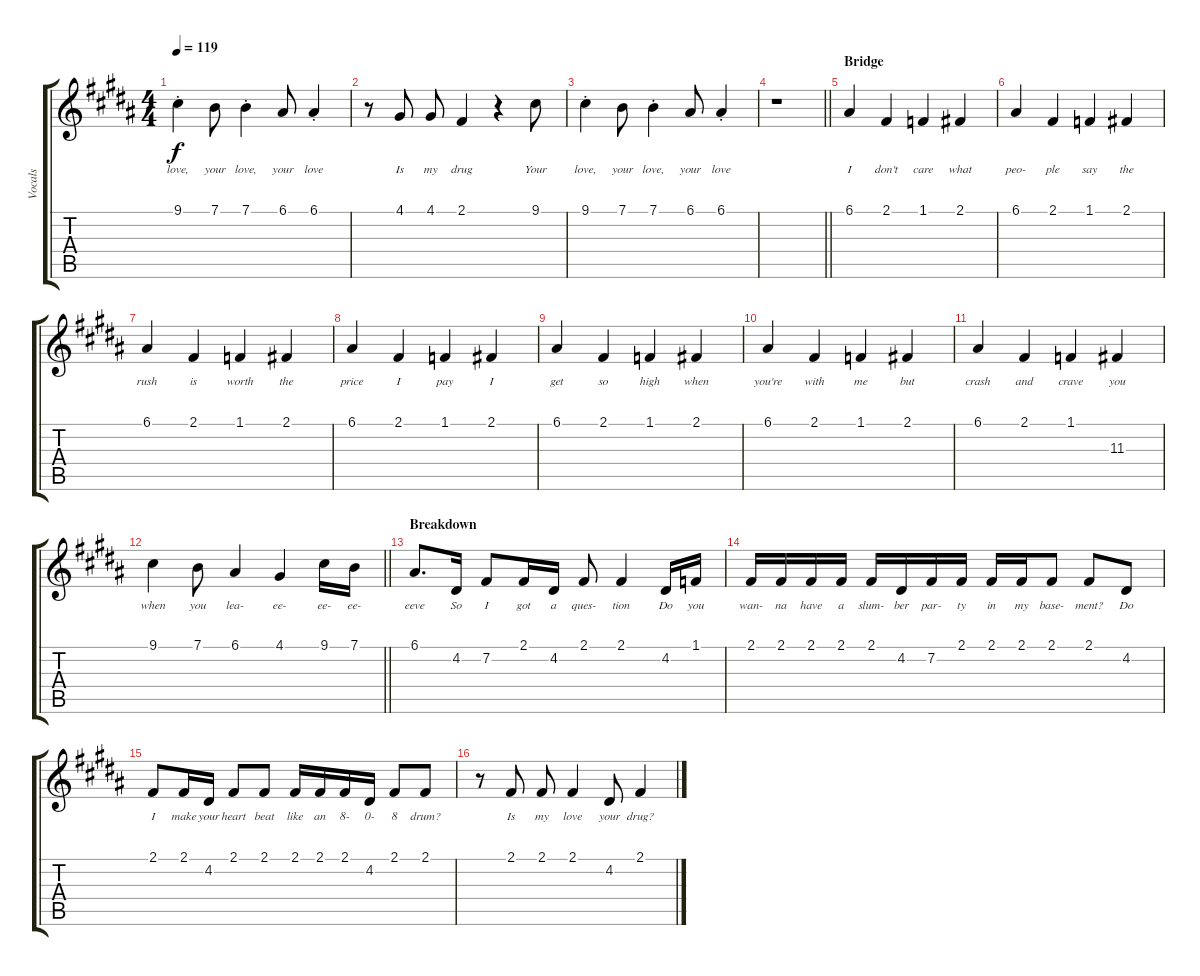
\track ("Vocals" "Vocals") {instrument baritonesax}
\staff {score tabs}
\tuning (E4 B3 G3 D3 A2 E2) {hide}
\ts (4 4)
\tempo 119
\clef g2
\ks b
9.1{st}.4{lyrics (0 "love,") lyrics (1 "") lyrics (2 "") lyrics (3 "") lyrics (4 "") dy f} 7.1.8{lyrics (0 "your") lyrics (1 "") lyrics (2 "") lyrics (3 "") lyrics (4 "")} 7.1{st}.4{lyrics (0 "love,") lyrics (1 "") lyrics (2 "") lyrics (3 "") lyrics (4 "")} 6.1.8{lyrics (0 "your") lyrics (1 "") lyrics (2 "") lyrics (3 "") lyrics (4 "")} 6.1{st}.4{lyrics (0 "love") lyrics (1 "") lyrics (2 "") lyrics (3 "") lyrics (4 "")} |
r.8 4.1.8{lyrics (0 "Is") lyrics (1 "") lyrics (2 "") lyrics (3 "") lyrics (4 "")} 4.1.8{lyrics (0 "my") lyrics (1 "") lyrics (2 "") lyrics (3 "") lyrics (4 "")} 2.1.4{lyrics (0 "drug") lyrics (1 "") lyrics (2 "") lyrics (3 "") lyrics (4 "")} r.4 9.1.8{lyrics (0 "Your") lyrics (1 "") lyrics (2 "") lyrics (3 "") lyrics (4 "")} |
9.1{st}.4{lyrics (0 "love,") lyrics (1 "") lyrics (2 "") lyrics (3 "") lyrics (4 "")} 7.1.8{lyrics (0 "your") lyrics (1 "") lyrics (2 "") lyrics (3 "") lyrics (4 "")} 7.1{st}.4{lyrics (0 "love,") lyrics (1 "") lyrics (2 "") lyrics (3 "") lyrics (4 "")} 6.1.8{lyrics (0 "your") lyrics (1 "") lyrics (2 "") lyrics (3 "") lyrics (4 "")} 6.1{st}.4{lyrics (0 "love") lyrics (1 "") lyrics (2 "") lyrics (3 "") lyrics (4 "")} |
\barLineRight lightlight
r.1 |
\section ("" "Bridge")
6.1.4{lyrics (0 "I") lyrics (1 "") lyrics (2 "") lyrics (3 "") lyrics (4 "")} 2.1.4{lyrics (0 "don't") lyrics (1 "") lyrics (2 "") lyrics (3 "") lyrics (4 "")} 1.1.4{lyrics (0 "care") lyrics (1 "") lyrics (2 "") lyrics (3 "") lyrics (4 "")} 2.1.4{lyrics (0 "what") lyrics (1 "") lyrics (2 "") lyrics (3 "") lyrics (4 "")} |
6.1.4{lyrics (0 "peo-") lyrics (1 "") lyrics (2 "") lyrics (3 "") lyrics (4 "")} 2.1.4{lyrics (0 "ple") lyrics (1 "") lyrics (2 "") lyrics (3 "") lyrics (4 "")} 1.1.4{lyrics (0 "say") lyrics (1 "") lyrics (2 "") lyrics (3 "") lyrics (4 "")} 2.1.4{lyrics (0 "the") lyrics (1 "") lyrics (2 "") lyrics (3 "") lyrics (4 "")} |
6.1.4{lyrics (0 "rush") lyrics (1 "") lyrics (2 "") lyrics (3 "") lyrics (4 "")} 2.1.4{lyrics (0 "is") lyrics (1 "") lyrics (2 "") lyrics (3 "") lyrics (4 "")} 1.1.4{lyrics (0 "worth") lyrics (1 "") lyrics (2 "") lyrics (3 "") lyrics (4 "")} 2.1.4{lyrics (0 "the") lyrics (1 "") lyrics (2 "") lyrics (3 "") lyrics (4 "")} |
6.1.4{lyrics (0 "price") lyrics (1 "") lyrics (2 "") lyrics (3 "") lyrics (4 "")} 2.1.4{lyrics (0 "I") lyrics (1 "") lyrics (2 "") lyrics (3 "") lyrics (4 "")} 1.1.4{lyrics (0 "pay") lyrics (1 "") lyrics (2 "") lyrics (3 "") lyrics (4 "")} 2.1.4{lyrics (0 "I") lyrics (1 "") lyrics (2 "") lyrics (3 "") lyrics (4 "")} |
6.1.4{lyrics (0 "get") lyrics (1 "") lyrics (2 "") lyrics (3 "") lyrics (4 "")} 2.1.4{lyrics (0 "so") lyrics (1 "") lyrics (2 "") lyrics (3 "") lyrics (4 "")} 1.1.4{lyrics (0 "high") lyrics (1 "") lyrics (2 "") lyrics (3 "") lyrics (4 "")} 2.1.4{lyrics (0 "when") lyrics (1 "") lyrics (2 "") lyrics (3 "") lyrics (4 "")} |
6.1.4{lyrics (0 "you're") lyrics (1 "") lyrics (2 "") lyrics (3 "") lyrics (4 "")} 2.1.4{lyrics (0 "with") lyrics (1 "") lyrics (2 "") lyrics (3 "") lyrics (4 "")} 1.1.4{lyrics (0 "me") lyrics (1 "") lyrics (2 "") lyrics (3 "") lyrics (4 "")} 2.1.4{lyrics (0 "but") lyrics (1 "") lyrics (2 "") lyrics (3 "") lyrics (4 "")} |
6.1.4{lyrics (0 "crash") lyrics (1 "") lyrics (2 "") lyrics (3 "") lyrics (4 "")} 2.1.4{lyrics (0 "and") lyrics (1 "") lyrics (2 "") lyrics (3 "") lyrics (4 "")} 1.1.4{lyrics (0 "crave") lyrics (1 "") lyrics (2 "") lyrics (3 "") lyrics (4 "")} 11.3.4{lyrics (0 "you") lyrics (1 "") lyrics (2 "") lyrics (3 "") lyrics (4 "")} |
\barLineRight lightlight
9.1.4{lyrics (0 "when") lyrics (1 "") lyrics (2 "") lyrics (3 "") lyrics (4 "")} 7.1.8{lyrics (0 "you") lyrics (1 "") lyrics (2 "") lyrics (3 "") lyrics (4 "")} 6.1.4{lyrics (0 "lea-") lyrics (1 "") lyrics (2 "") lyrics (3 "") lyrics (4 "")} 4.1.4{lyrics (0 "ee-") lyrics (1 "") lyrics (2 "") lyrics (3 "") lyrics (4 "")} 9.1.16{lyrics (0 "ee-") lyrics (1 "") lyrics (2 "") lyrics (3 "") lyrics (4 "")} 7.1.16{lyrics (0 "ee-") lyrics (1 "") lyrics (2 "") lyrics (3 "") lyrics (4 "")} |
\section ("" "Breakdown")
6.1.8{d lyrics (0 "eeve") lyrics (1 "") lyrics (2 "") lyrics (3 "") lyrics (4 "")} 4.2.16{lyrics (0 "So") lyrics (1 "") lyrics (2 "") lyrics (3 "") lyrics (4 "")} 7.2.8{lyrics (0 "I") lyrics (1 "") lyrics (2 "") lyrics (3 "") lyrics (4 "")} 2.1.16{lyrics (0 "got") lyrics (1 "") lyrics (2 "") lyrics (3 "") lyrics (4 "")} 4.2.16{lyrics (0 "a") lyrics (1 "") lyrics (2 "") lyrics (3 "") lyrics (4 "")} 2.1.8{lyrics (0 "ques-") lyrics (1 "") lyrics (2 "") lyrics (3 "") lyrics (4 "")} 2.1.4{lyrics (0 "tion") lyrics (1 "") lyrics (2 "") lyrics (3 "") lyrics (4 "")} 4.2.16{lyrics (0 "Do") lyrics (1 "") lyrics (2 "") lyrics (3 "") lyrics (4 "")} 1.1.16{lyrics (0 "you") lyrics (1 "") lyrics (2 "") lyrics (3 "") lyrics (4 "")} |
2.1.16{lyrics (0 "wan-") lyrics (1 "") lyrics (2 "") lyrics (3 "") lyrics (4 "")} 2.1.16{lyrics (0 "na") lyrics (1 "") lyrics (2 "") lyrics (3 "") lyrics (4 "")} 2.1.16{lyrics (0 "have") lyrics (1 "") lyrics (2 "") lyrics (3 "") lyrics (4 "")} 2.1.16{lyrics (0 "a") lyrics (1 "") lyrics (2 "") lyrics (3 "") lyrics (4 "")} 2.1.16{lyrics (0 "slum-") lyrics (1 "") lyrics (2 "") lyrics (3 "") lyrics (4 "")} 4.2.16{lyrics (0 "ber") lyrics (1 "") lyrics (2 "") lyrics (3 "") lyrics (4 "")} 7.2.16{lyrics (0 "par-") lyrics (1 "") lyrics (2 "") lyrics (3 "") lyrics (4 "")} 2.1.16{lyrics (0 "ty") lyrics (1 "") lyrics (2 "") lyrics (3 "") lyrics (4 "")} 2.1.16{lyrics (0 "in") lyrics (1 "") lyrics (2 "") lyrics (3 "") lyrics (4 "")} 2.1.16{lyrics (0 "my") lyrics (1 "") lyrics (2 "") lyrics (3 "") lyrics (4 "")} 2.1.8{lyrics (0 "base-") lyrics (1 "") lyrics (2 "") lyrics (3 "") lyrics (4 "")} 2.1.8{lyrics (0 "ment?") lyrics (1 "") lyrics (2 "") lyrics (3 "") lyrics (4 "")} 4.2.8{lyrics (0 "Do") lyrics (1 "") lyrics (2 "") lyrics (3 "") lyrics (4 "")} |
2.1.8{lyrics (0 "I") lyrics (1 "") lyrics (2 "") lyrics (3 "") lyrics (4 "")} 2.1.16{lyrics (0 "make") lyrics (1 "") lyrics (2 "") lyrics (3 "") lyrics (4 "")} 4.2.16{lyrics (0 "your") lyrics (1 "") lyrics (2 "") lyrics (3 "") lyrics (4 "")} 2.1.8{lyrics (0 "heart") lyrics (1 "") lyrics (2 "") lyrics (3 "") lyrics (4 "")} 2.1.8{lyrics (0 "beat") lyrics (1 "") lyrics (2 "") lyrics (3 "") lyrics (4 "")} 2.1.16{lyrics (0 "like") lyrics (1 "") lyrics (2 "") lyrics (3 "") lyrics (4 "")} 2.1.16{lyrics (0 "an") lyrics (1 "") lyrics (2 "") lyrics (3 "") lyrics (4 "")} 2.1.16{lyrics (0 "8-") lyrics (1 "") lyrics (2 "") lyrics (3 "") lyrics (4 "")} 4.2.16{lyrics (0 "0-") lyrics (1 "") lyrics (2 "") lyrics (3 "") lyrics (4 "")} 2.1.8{lyrics (0 "8") lyrics (1 "") lyrics (2 "") lyrics (3 "") lyrics (4 "")} 2.1.8{lyrics (0 "drum?") lyrics (1 "") lyrics (2 "") lyrics (3 "") lyrics (4 "")} |
r.8 2.1.8{lyrics (0 "Is") lyrics (1 "") lyrics (2 "") lyrics (3 "") lyrics (4 "")} 2.1.8{lyrics (0 "my") lyrics (1 "") lyrics (2 "") lyrics (3 "") lyrics (4 "")} 2.1.4{lyrics (0 "love") lyrics (1 "") lyrics (2 "") lyrics (3 "") lyrics (4 "")} 4.2.8{lyrics (0 "your") lyrics (1 "") lyrics (2 "") lyrics (3 "") lyrics (4 "")} 2.1.4{lyrics (0 "drug?") lyrics (1 "") lyrics (2 "") lyrics (3 "") lyrics (4 "")}
